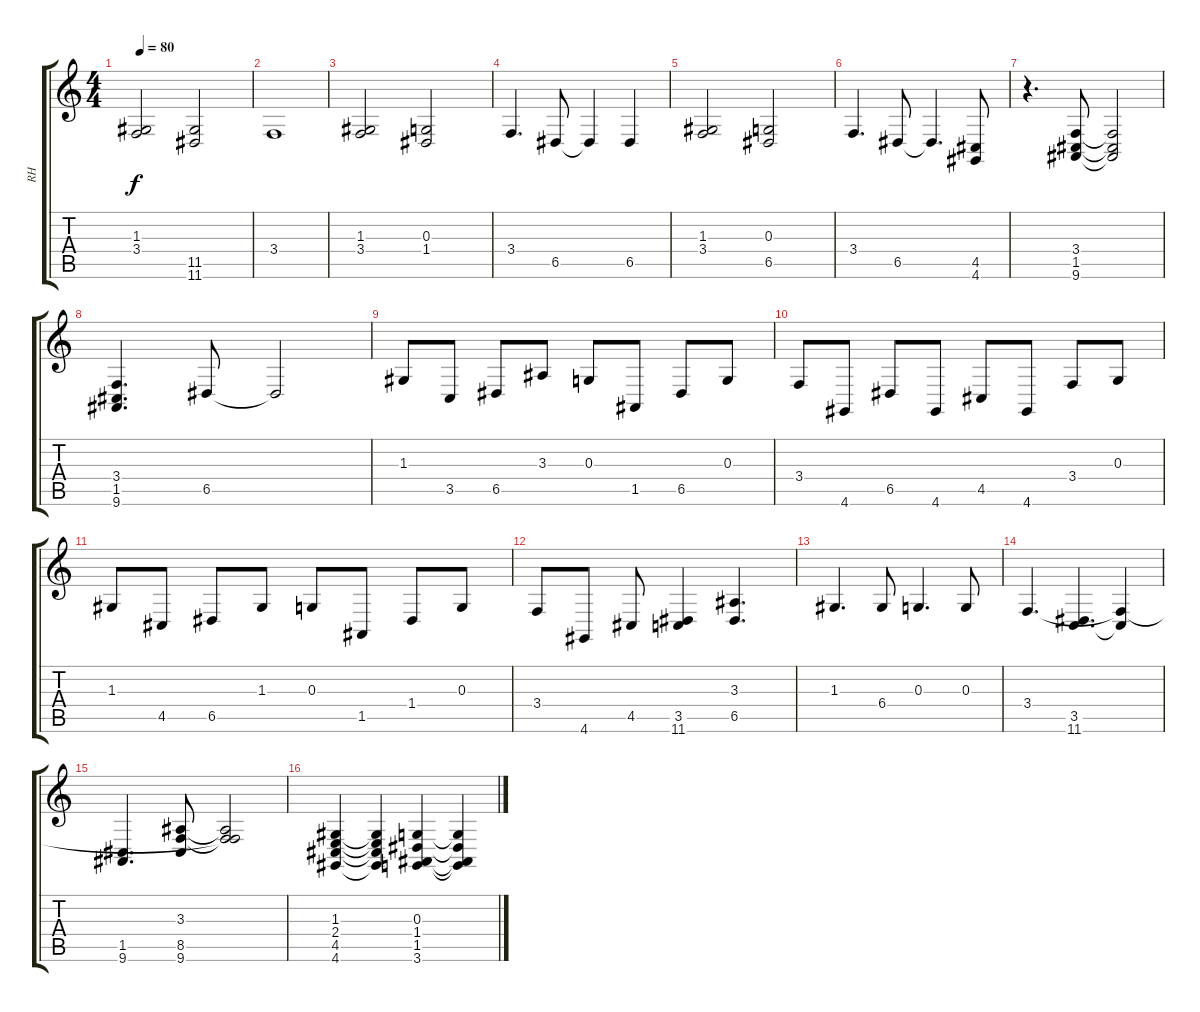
\track ("RH" "RH") {instrument brightacousticpiano}
\staff {score tabs}
\tuning (E4 B3 G3 D3 A2 E2) {hide}
\ts (4 4)
\tempo 80
\clef g2
\ks c
(1.3 3.4).2{dy f} (11.5 11.6).2 |
3.4.1 |
(1.3 3.4).2 (0.3 1.4).2 |
3.4.4{d} 6.5.8 6.5{t}.4 6.5.4 |
(1.3 3.4).2 (0.3 6.5).2 |
3.4.4{d} 6.5.8 6.5{t}.4{d} (4.5 4.6).8 |
r.4{d} (3.4 1.5 9.6).8 (3.4{t} 1.5{t} 9.6{t}).2 |
(3.4 1.5 9.6).4{d} 6.5.8 6.5{t}.2 |
1.3.8 3.5.8 6.5.8 3.3.8 0.3.8 1.5.8 6.5.8 0.3.8 |
3.4.8 4.6.8 6.5.8 4.6.8 4.5.8 4.6.8 3.4.8 0.3.8 |
1.3.8 4.5.8 6.5.8 1.3.8 0.3.8 1.5.8 1.4.8 0.3.8 |
3.4.8 4.6.8 4.5.8 (3.5 11.6).4 (3.3 6.5).4{d} |
1.3.4{d} 6.4.8 0.3.4{d} 0.3.8 |
3.4.4{d} (3.5 11.6).4{d} (3.4{t} 3.5{t}).4 |
(1.5 9.6).4{d} (3.3 8.5 9.6).8 (3.3{t} 3.4{t} 8.5{t}).2 |
(1.3 2.4 4.5 4.6).4 (1.3{t} 2.4{t} 4.5{t} 4.6{t}).4 (0.3 1.4 1.5 3.6).4 (0.3{t} 1.4{t} 1.5{t} 3.6{t}).4
